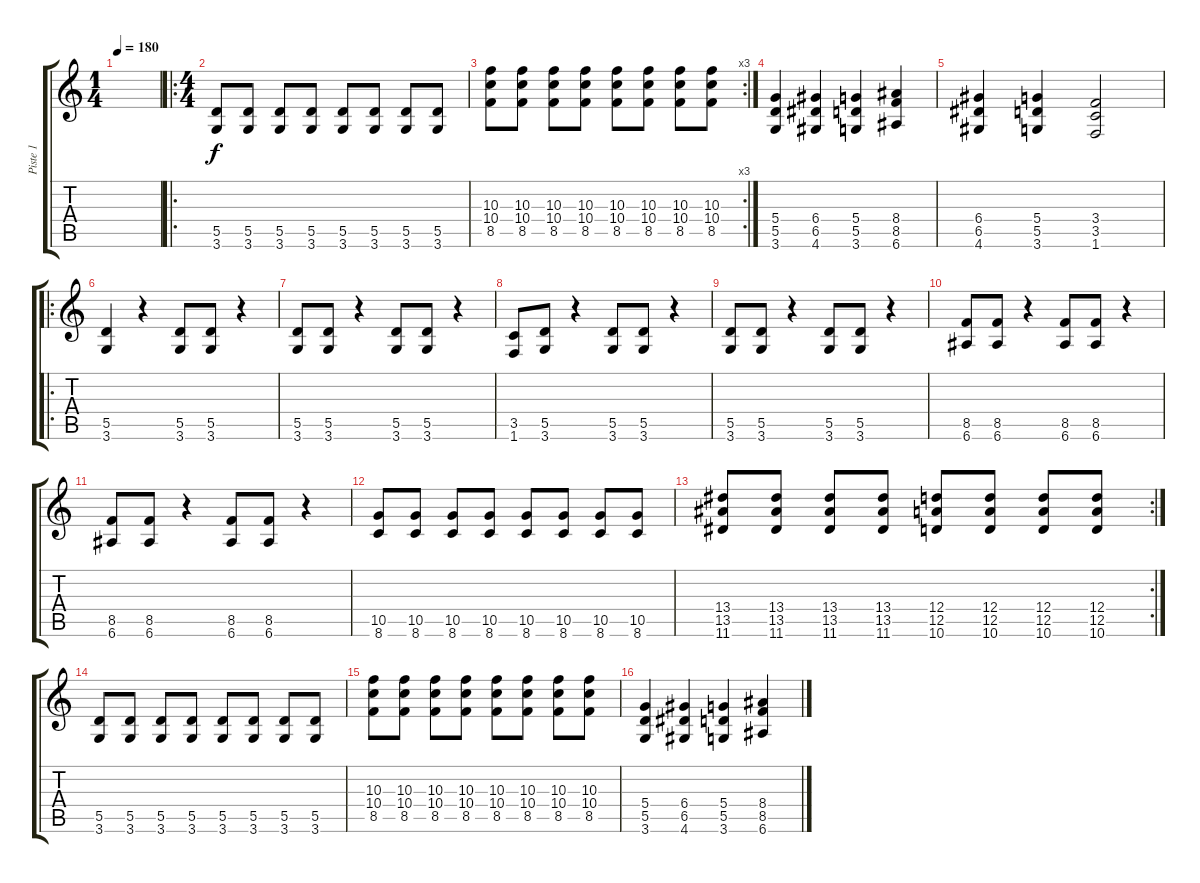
\track ("Piste 1" "Piste 1") {instrument distortionguitar}
\staff {score tabs}
\tuning (E4 B3 G3 D3 A2 E2) {hide}
\ts (1 4)
\tempo 180
\clef g2
\ks c
|
\ro
\ts (4 4)
(5.5 3.6).8 (5.5 3.6).8 (5.5 3.6).8 (5.5 3.6).8 (5.5 3.6).8 (5.5 3.6).8 (5.5 3.6).8 (5.5 3.6).8 |
\rc 3
(10.3 10.4 8.5).8 (10.3 10.4 8.5).8 (10.3 10.4 8.5).8 (10.3 10.4 8.5).8 (10.3 10.4 8.5).8 (10.3 10.4 8.5).8 (10.3 10.4 8.5).8 (10.3 10.4 8.5).8 |
(5.4 5.5 3.6).4 (6.4 6.5 4.6).4 (5.4 5.5 3.6).4 (8.4 8.5 6.6).4 |
(6.4 6.5 4.6).4 (5.4 5.5 3.6).4 (3.4 3.5 1.6).2 |
\ro
(5.5 3.6).4 r.4 (5.5 3.6).8 (5.5 3.6).8 r.4 |
(5.5 3.6).8 (5.5 3.6).8 r.4 (5.5 3.6).8 (5.5 3.6).8 r.4 |
(3.5 1.6).8 (5.5 3.6).8 r.4 (5.5 3.6).8 (5.5 3.6).8 r.4 |
(5.5 3.6).8 (5.5 3.6).8 r.4 (5.5 3.6).8 (5.5 3.6).8 r.4 |
(8.5 6.6).8 (8.5 6.6).8 r.4 (8.5 6.6).8 (8.5 6.6).8 r.4 |
(8.5 6.6).8 (8.5 6.6).8 r.4 (8.5 6.6).8 (8.5 6.6).8 r.4 |
(10.5 8.6).8 (10.5 8.6).8 (10.5 8.6).8 (10.5 8.6).8 (10.5 8.6).8 (10.5 8.6).8 (10.5 8.6).8 (10.5 8.6).8 |
\rc 2
(13.4 13.5 11.6).8 (13.4 13.5 11.6).8 (13.4 13.5 11.6).8 (13.4 13.5 11.6).8 (12.4 12.5 10.6).8 (12.4 12.5 10.6).8 (12.4 12.5 10.6).8 (12.4 12.5 10.6).8 |
(5.5 3.6).8 (5.5 3.6).8 (5.5 3.6).8 (5.5 3.6).8 (5.5 3.6).8 (5.5 3.6).8 (5.5 3.6).8 (5.5 3.6).8 |
(10.3 10.4 8.5).8 (10.3 10.4 8.5).8 (10.3 10.4 8.5).8 (10.3 10.4 8.5).8 (10.3 10.4 8.5).8 (10.3 10.4 8.5).8 (10.3 10.4 8.5).8 (10.3 10.4 8.5).8 |
(5.4 5.5 3.6).4 (6.4 6.5 4.6).4 (5.4 5.5 3.6).4 (8.4 8.5 6.6).4
